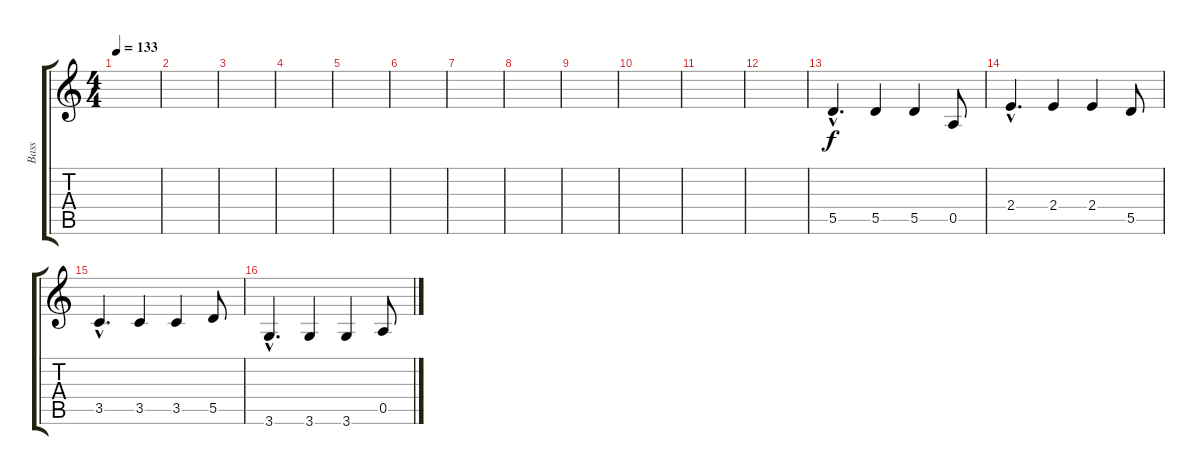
\track ("Bass" "Bass") {instrument electricbassfinger}
\staff {score tabs}
\tuning (E4 B3 G3 D3 A2 E2) {hide}
\ts (4 4)
\tempo 133
\clef g2
\ks c
|
|
|
|
|
|
|
|
|
|
|
|
5.5{hac}.4{d} 5.5.4 5.5.4 0.5.8 |
2.4{hac}.4{d} 2.4.4 2.4.4 5.5.8 |
3.5{hac}.4{d} 3.5.4 3.5.4 5.5.8 |
3.6{hac}.4{d} 3.6.4 3.6.4 0.5.8
